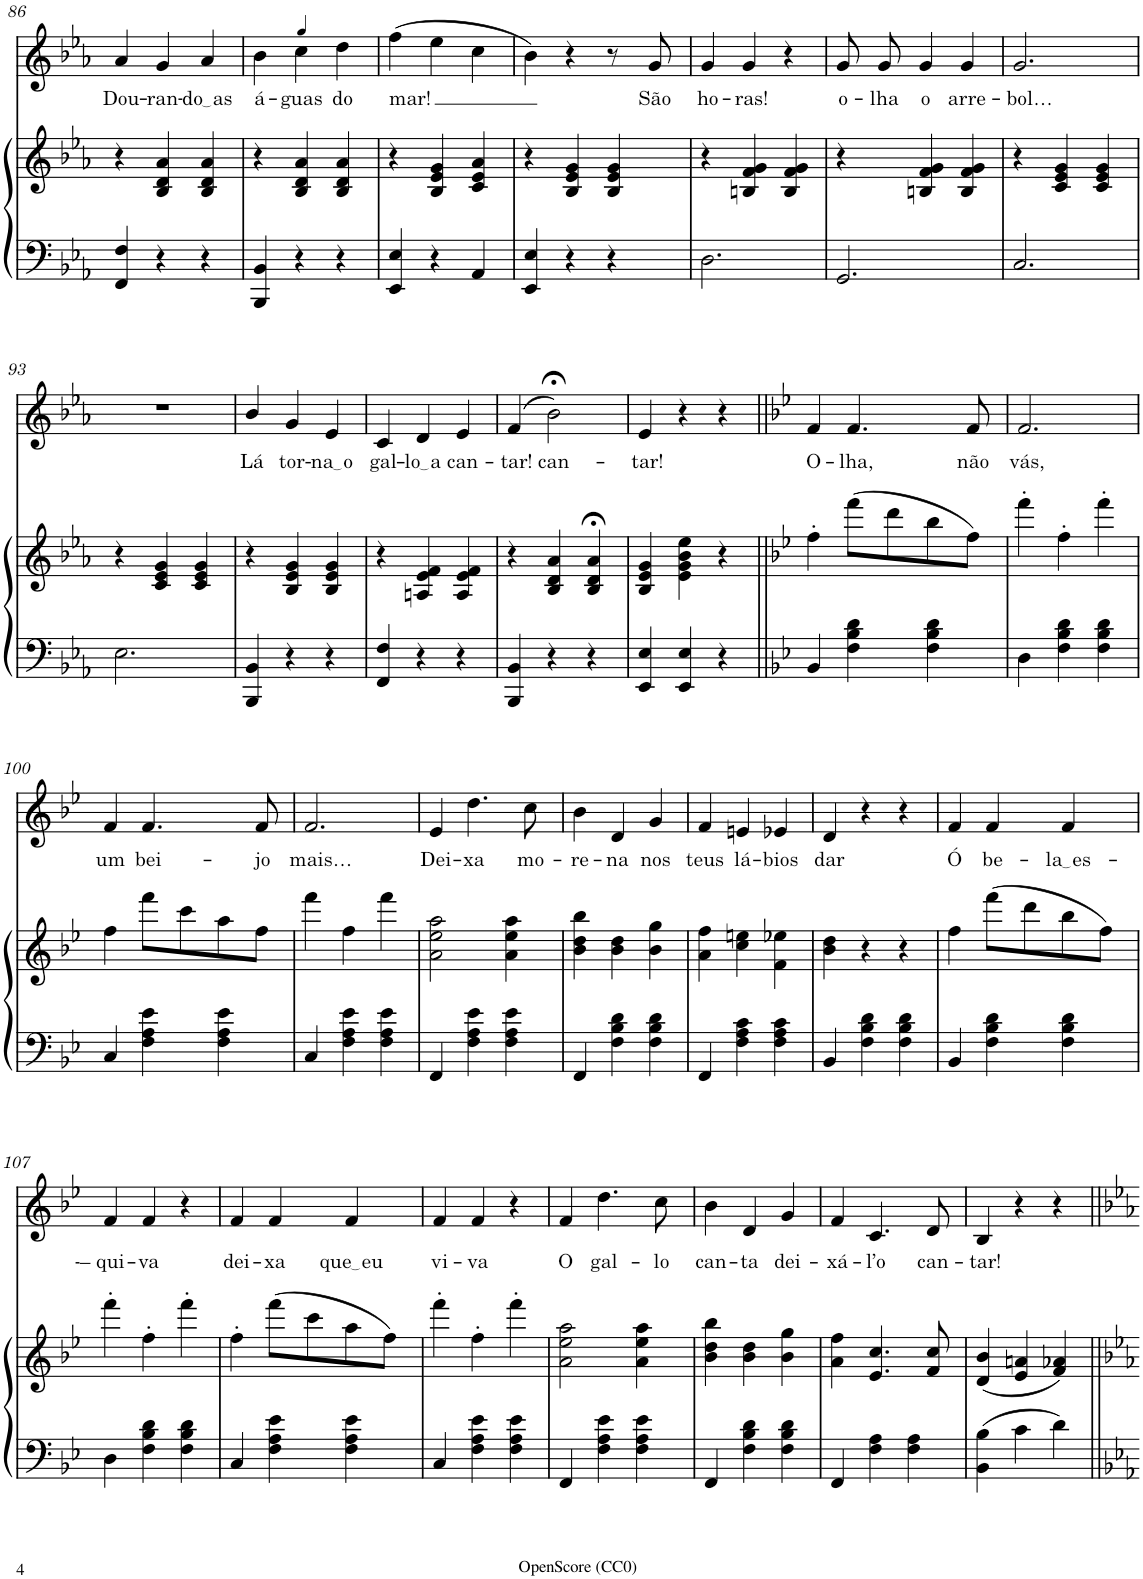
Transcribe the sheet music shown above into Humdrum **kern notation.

**kern	**kern	**kern	**text
*part2	*part2	*part1	*part1
*staff3	*staff2	*staff1	*staff1
*I"Piano	*	*I"Canto Voice	*
*I'Pno	*	*	*
!!LO:PB:g=z
*clefF4	*clefG2	*clefG2	*
*k[b-e-a-]	*k[b-e-a-]	*k[b-e-a-]	*
*M3/4	*M3/4	*M3/4	*
=86	=86	=86	=86
!	!	!	!LO:LY:b
4FF/ 4F/	4r	4a-/	Dou-
!	!	!	!LO:LY:b
4r	4B-/ 4d/ 4a-/	4g/	-ran-
!	!	!	!LO:LY:b
4r	4B-/ 4d/ 4a-/	4a-/	do as
=87	=87	=87	=87
!	!	!	!LO:LY:b
*	*	*^	*
4BBB-/ 4BB-/	4r	4b-\	4ryy	á-
!	!	!	!	!LO:LY:b
4r	4B-/ 4d/ 4a-/	4cc\	4gg/	-guas
!	!	!	!	!LO:LY:b
4r	4B-/ 4d/ 4a-/	4dd\	4ryy	do
=88	=88	=88	=88	=88
!	!	!	!	!LO:LY:b
*	*	*v	*v	*
4EE-/ 4E-/	4r	(4ff\	mar!
4r	4B-/ 4e-/ 4g/	4ee-\	.
4AA-/	4c/ 4e-/ 4a-/	4cc\	.
=89	=89	=89	=89
4EE-/ 4E-/	4r	4b-\)	.
4r	4B-/ 4e-/ 4g/	4r	.
4r	4B-/ 4e-/ 4g/	8r	.
!	!	!	!LO:LY:b
.	.	8g/	São
=90	=90	=90	=90
!	!	!	!LO:LY:b
2.D\	4r	4g/	ho-
!	!	!	!LO:LY:b
.	4Bn/ 4f/ 4g/	4g/	-ras!
.	4B/ 4f/ 4g/	4r	.
=91	=91	=91	=91
!	!	!	!LO:LY:b
2.GG/	4r	8g/L	o-
!	!	!	!LO:LY:b
.	.	8g/J	-lha
!	!	!	!LO:LY:b
.	4Bn/ 4f/ 4g/	4g/	o
!	!	!	!LO:LY:b
.	4B/ 4f/ 4g/	4g/	arre-
=92	=92	=92	=92
!	!	!	!LO:LY:b
2.C/	4r	2.g/	-bol…
.	4c/ 4e-/ 4g/	.	.
.	4c/ 4e-/ 4g/	.	.
!!LO:LB:g=z
=93	=93	=93	=93
2.E-\	4r	2.r	.
.	4c/ 4e-/ 4g/	.	.
.	4c/ 4e-/ 4g/	.	.
=94	=94	=94	=94
!	!	!	!LO:LY:b
4BBB-/ 4BB-/	4r	4b-/	Lá
!	!	!	!LO:LY:b
4r	4B-/ 4e-/ 4g/	4g/	tor-
!	!	!	!LO:LY:b
4r	4B-/ 4e-/ 4g/	4e-/	na o
=95	=95	=95	=95
!	!	!	!LO:LY:b
4FF/ 4F/	4r	4c/	gal-
!	!	!	!LO:LY:b
4r	4An/ 4e-/ 4f/	4d/	lo a
!	!	!	!LO:LY:b
4r	4A/ 4e-/ 4f/	4e-/	can-
=96	=96	=96	=96
!	!	!	!LO:LY:b
4BBB-/ 4BB-/	4r	(4f/	-tar!
!	!	!	!LO:LY:b
4r	4B-/ 4d/ 4a-/	2b-;<\)	can-
4r	4B-/;< 4d/;< 4a-/;<	.	.
=97	=97	=97	=97
!	!	!	!LO:LY:b
4EE-/ 4E-/	4B-/ 4e-/ 4g/	4e-/	-tar!
4EE-/ 4E-/	4e-\ 4g\ 4b-\ 4ee-\	4r	.
4r	4r	4r	.
=98||	=98||	=98||	=98||
*k[b-e-]	*k[b-e-]	*k[b-e-]	*
!	!	!	!LO:LY:b
4BB-/	4ff'\	4f/	O-
!	!	!	!LO:LY:b
4F\ 4B-\ 4d\	(8fff\L	4.f/	-lha,
.	8ddd\	.	.
4F\ 4B-\ 4d\	8bb-\	.	.
!	!	!	!LO:LY:b
.	8ff\J)	8f/	não
=99	=99	=99	=99
!	!	!	!LO:LY:b
4D\	4fff'\	2.f/	vás,
4F\ 4B-\ 4d\	4ff'\	.	.
4F\ 4B-\ 4d\	4fff'\	.	.
!!LO:LB:g=z
=100	=100	=100	=100
!	!	!	!LO:LY:b
4C/	4ff\	4f/	um
!	!	!	!LO:LY:b
4F\ 4A\ 4e-\	8fff\L	4.f/	bei-
.	8ccc\	.	.
4F\ 4A\ 4e-\	8aa\	.	.
!	!	!	!LO:LY:b
.	8ff\J	8f/	-jo
=101	=101	=101	=101
!	!	!	!LO:LY:b
4C/	4fff\	2.f/	mais…
4F\ 4A\ 4e-\	4ff\	.	.
4F\ 4A\ 4e-\	4fff\	.	.
=102	=102	=102	=102
!	!	!	!LO:LY:b
4FF/	2a\ 2ee-\ 2aa\	4e-/	Dei-
!	!	!	!LO:LY:b
4F\ 4A\ 4e-\	.	4.dd\	-xa
4F\ 4A\ 4e-\	4a\ 4ee-\ 4aa\	.	.
!	!	!	!LO:LY:b
.	.	8cc\	mo-
=103	=103	=103	=103
!	!	!	!LO:LY:b
4FF/	4b-\ 4dd\ 4bb-\	4b-\	-re-
!	!	!	!LO:LY:b
4F\ 4B-\ 4d\	4b-\ 4dd\	4d/	-na
!	!	!	!LO:LY:b
4F\ 4B-\ 4d\	4b-\ 4gg\	4g/	nos
=104	=104	=104	=104
!	!	!	!LO:LY:b
4FF/	4a\ 4ff\	4f/	teus
!	!	!	!LO:LY:b
4F\ 4A\ 4c\	4cc\ 4een\	4en/	lá-
!	!	!	!LO:LY:b
4F\ 4A\ 4c\	4f\ 4ee-X\	4e-X/	-bios
=105	=105	=105	=105
!	!	!	!LO:LY:b
4BB-/	4b-\ 4dd\	4d/	dar
4F\ 4B-\ 4d\	4r	4r	.
4F\ 4B-\ 4d\	4r	4r	.
=106	=106	=106	=106
!	!	!	!LO:LY:b
4BB-/	4ff\	4f/	Ó
!	!	!	!LO:LY:b
4F\ 4B-\ 4d\	(8fff\L	4f/	be-
.	8ddd\	.	.
!	!	!	!LO:LY:b
4F\ 4B-\ 4d\	8bb-\	4f/	la es
.	8ff\J)	.	.
!!LO:LB:g=z
=107	=107	=107	=107
!	!	!	!LO:LY:b
4D\	4fff'\	4f/	-– qui-
!	!	!	!LO:LY:b
4F\ 4B-\ 4d\	4ff'\	4f/	-va
4F\ 4B-\ 4d\	4fff'\	4r	.
=108	=108	=108	=108
!	!	!	!LO:LY:b
4C/	4ff'\	4f/	dei-
!	!	!	!LO:LY:b
4F\ 4A\ 4e-\	(8fff\L	4f/	-xa
.	8ccc\	.	.
!	!	!	!LO:LY:b
4F\ 4A\ 4e-\	8aa\	4f/	que eu
.	8ff\J)	.	.
=109	=109	=109	=109
!	!	!	!LO:LY:b
4C/	4fff'\	4f/	vi-
!	!	!	!LO:LY:b
4F\ 4A\ 4e-\	4ff'\	4f/	-va
4F\ 4A\ 4e-\	4fff'\	4r	.
=110	=110	=110	=110
!	!	!	!LO:LY:b
4FF/	2a\ 2ee-\ 2aa\	4f/	O
!	!	!	!LO:LY:b
4F\ 4A\ 4e-\	.	4.dd\	gal-
4F\ 4A\ 4e-\	4a\ 4ee-\ 4aa\	.	.
!	!	!	!LO:LY:b
.	.	8cc\	-lo
=111	=111	=111	=111
!	!	!	!LO:LY:b
4FF/	4b-\ 4dd\ 4bb-\	4b-\	can-
!	!	!	!LO:LY:b
4F\ 4B-\ 4d\	4b-\ 4dd\	4d/	-ta
!	!	!	!LO:LY:b
4F\ 4B-\ 4d\	4b-\ 4gg\	4g/	dei-
=112	=112	=112	=112
!	!	!	!LO:LY:b
4FF/	4a\ 4ff\	4f/	-xá-
!	!	!	!LO:LY:b
4F\ 4A\	4.e-/ 4.cc/	4.c/	-l’o
4F\ 4A\	.	.	.
!	!	!	!LO:LY:b
.	8f/ 8cc/	8d/	can-
=113	=113	=113	=113
!	!	!	!LO:LY:b
4BB-\ 4B-\	(4d/ 4b-/	4B-/	-tar!
4c\	4e-/ 4an/	4r	.
4d\	4f/ 4a-X/)	4r	.
=||	=||	=||	=||
*-	*-	*-	*-
